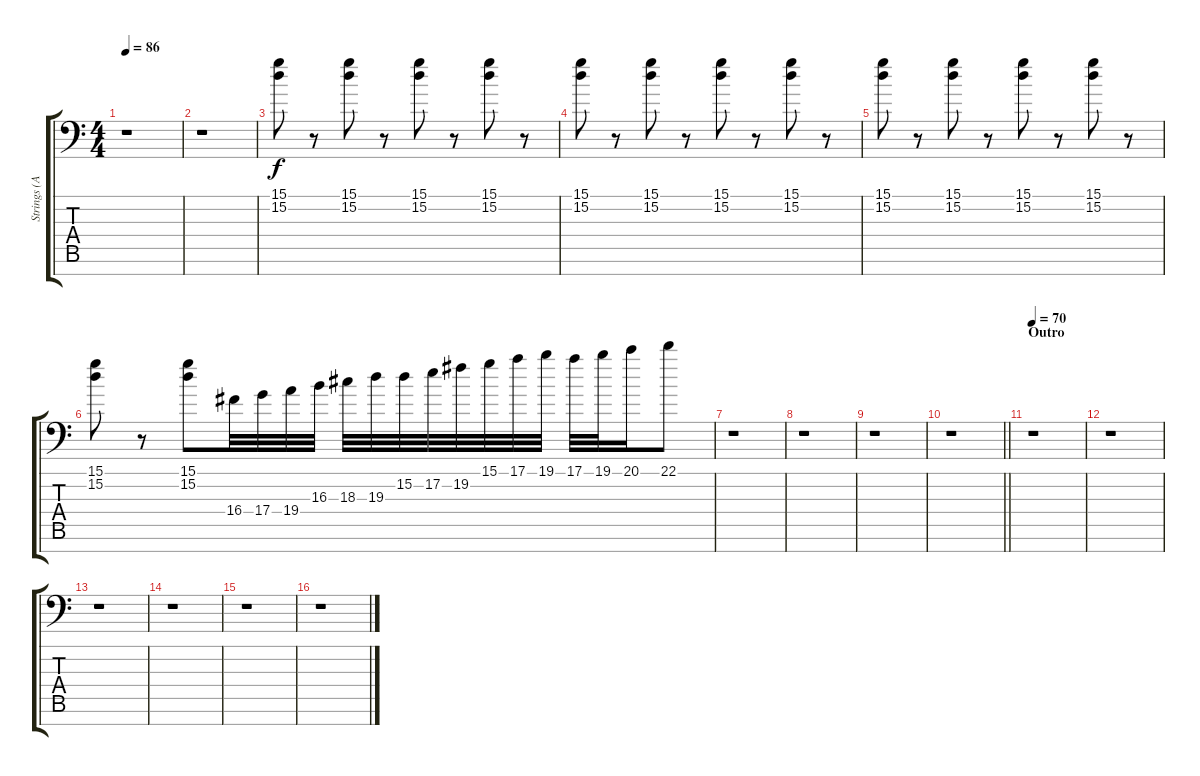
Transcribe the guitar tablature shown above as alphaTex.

\track ("Strings (Ali)" "Strings (A") {instrument stringensemble1}
\staff {score tabs}
\tuning (E4 B3 G3 D3 A2 E2 G1) {hide}
\ts (4 4)
\tempo 86
\clef f4
\ks c
r.1{dy mp} |
r.1 |
(15.1 15.2).8{dy f} r.8 (15.1 15.2).8 r.8 (15.1 15.2).8 r.8 (15.1 15.2).8 r.8 |
(15.1 15.2).8 r.8 (15.1 15.2).8 r.8 (15.1 15.2).8 r.8 (15.1 15.2).8 r.8 |
(15.1 15.2).8 r.8 (15.1 15.2).8 r.8 (15.1 15.2).8 r.8 (15.1 15.2).8 r.8 |
(15.1 15.2).8 r.8 (15.1 15.2).8 16.4.32 17.4.32 19.4.32 16.3.32 18.3.32 19.3.32 15.2.32 17.2.32 19.2.32 15.1.32 17.1.32 19.1.32 17.1.32 19.1.32 20.1.16 22.1.8 |
r.1 |
r.1 |
r.1 |
\barLineRight lightlight
r.1 |
\section ("" "Outro")
\tempo 70
r.1 |
r.1 |
r.1 |
r.1 |
r.1 |
r.1
